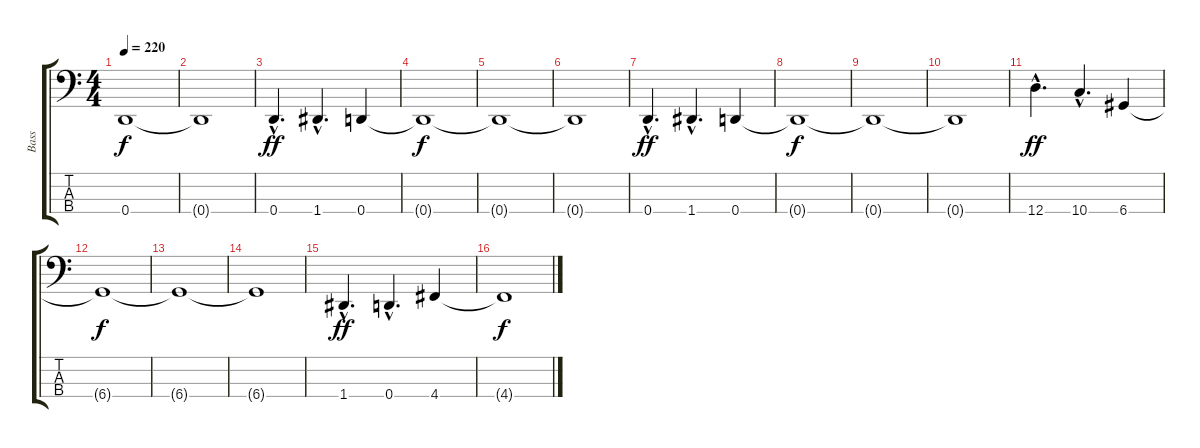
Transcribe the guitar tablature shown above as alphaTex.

\track ("Bass" "Bass") {instrument electricbassfinger}
\staff {score tabs}
\tuning (G2 D2 A1 D1) {hide}
\ts (4 4)
\tempo 220
\clef f4
\ks c
0.4{t}.1{dy f} |
0.4{t}.1 |
0.4{hac}.4{d dy ff instrument overdrivenguitar} 1.4{hac}.4{d} 0.4.4 |
0.4{t}.1{dy f} |
0.4{t}.1 |
0.4{t}.1 |
0.4{hac}.4{d dy ff instrument overdrivenguitar} 1.4{hac}.4{d} 0.4.4 |
0.4{t}.1{dy f} |
0.4{t}.1 |
0.4{t}.1 |
12.4{hac}.4{d dy ff instrument overdrivenguitar} 10.4{hac}.4{d} 6.4.4 |
6.4{t}.1{dy f} |
6.4{t}.1 |
6.4{t}.1 |
1.4{hac}.4{d dy ff instrument overdrivenguitar} 0.4{hac}.4{d} 4.4.4 |
4.4{t}.1{dy f}
